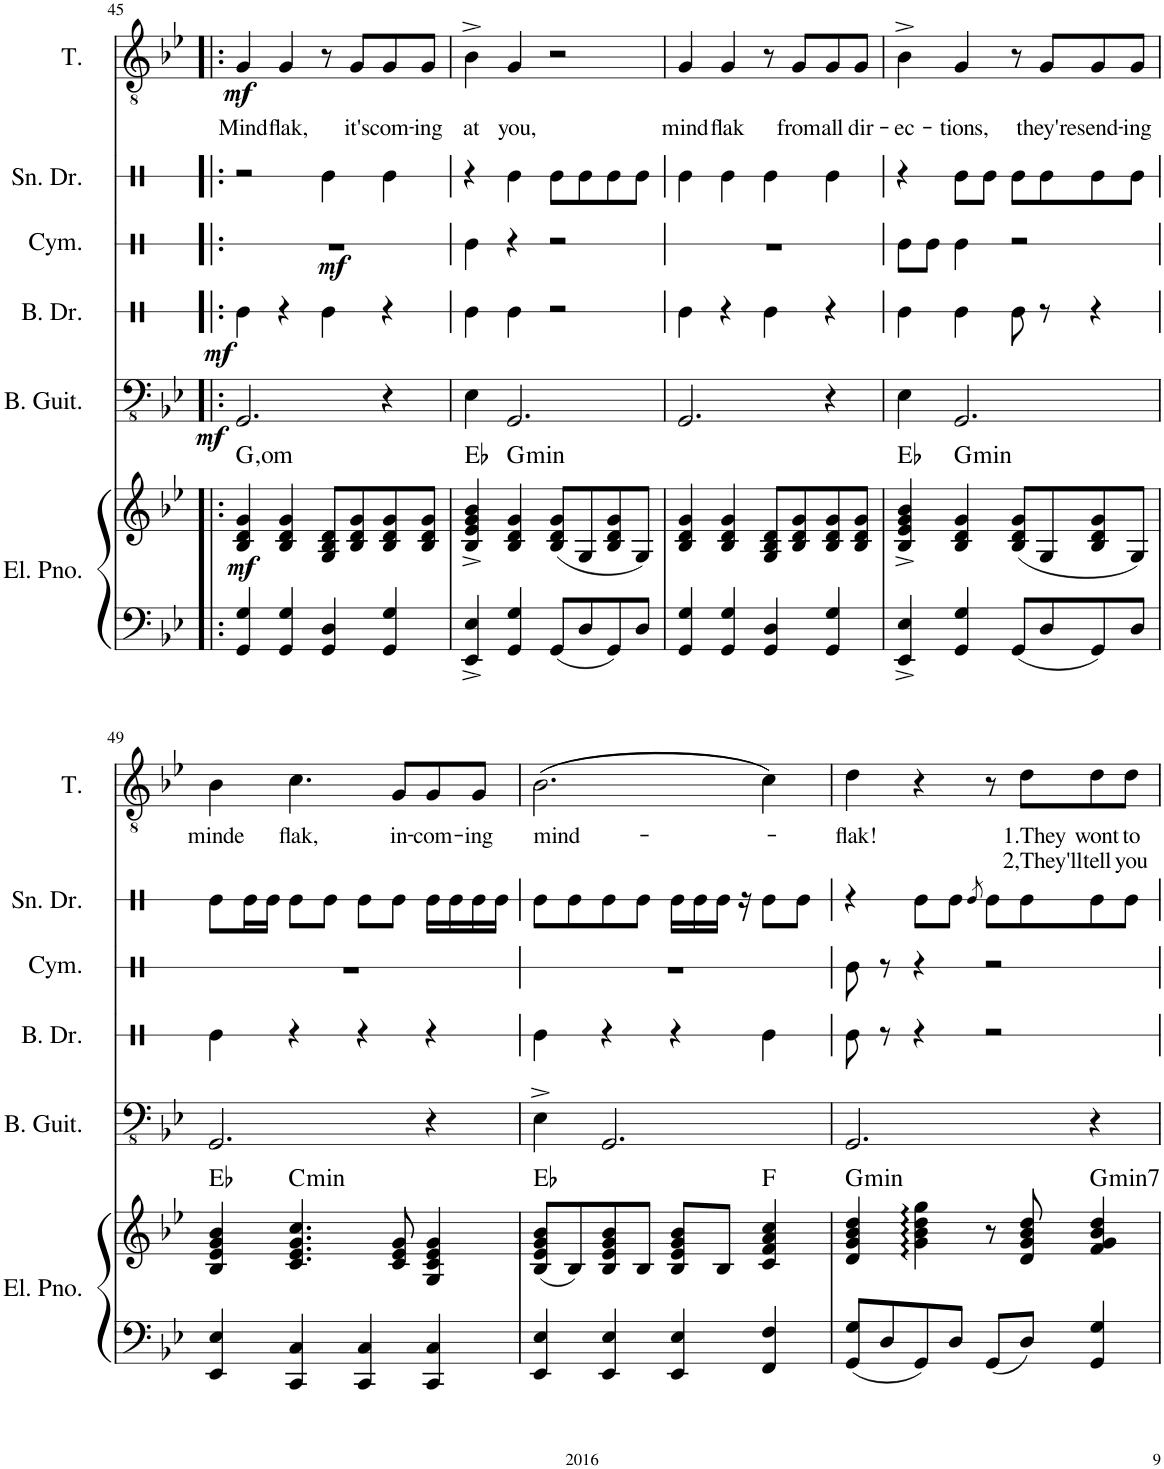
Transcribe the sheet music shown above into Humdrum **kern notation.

**kern	**kern	**dynam	**harte	**kern	**dynam	**kern	**dynam	**kern	**dynam	**kern	**kern	**text	**text	**dynam
*part6	*part6	*part6	*part6	*part5	*part5	*part4	*part4	*part3	*part3	*part2	*part1	*part1	*part1	*part1
*staff7	*staff6	*staff6/7	*	*staff5	*staff5	*staff4	*staff4	*staff3	*staff3	*staff2	*staff1	*staff1	*staff1	*staff1
*I"Electric Piano	*	*	*	*I"Bass Guitar	*	*I"Bass Drum	*	*I"Cymbal	*	*I"Snare Drum	*I"Tenor	*	*	*
*I'El. Pno.	*	*	*	*I'B. Guit.	*	*I'B. Dr.	*	*I'Cym.	*	*I'Sn. Dr.	*I'T.	*	*	*
!!LO:PB:g=z
*clefF4	*clefG2	*	*	*clefFv4	*	*clefX	*	*clefX	*	*clefX	*clefGv2	*	*	*
*k[b-e-]	*k[b-e-]	*	*	*k[b-e-]	*	*k[]	*	*k[]	*	*k[]	*k[b-e-]	*	*	*
*M4/4	*M4/4	*	*	*M4/4	*	*M4/4	*	*M4/4	*	*M4/4	*M4/4	*	*	*
=45!|:	=45!|:	=45!|:	=45!|:	=45!|:	=45!|:	=45!|:	=45!|:	=45!|:	=45!|:	=45!|:	=45!|:	=45!|:	=45!|:	=45!|:
!	!	!LO:DY:b	!	!	!LO:DY:b	!	!LO:DY:b	!	!LO:DY:b	!	!	!LO:LY:b	!	!LO:DY:b
4GG/ 4G/	4B-/ 4d/ 4g/	mf	G:maj	2.GGG/	mf	4Re\	mf	1r	mf	2r	4G/	Mind	.	mf
!	!	!	!	!	!	!	!	!	!	!	!	!LO:LY:b	!	!
4GG/ 4G/	4B-/ 4d/ 4g/	.	.	.	.	4r	.	.	.	.	4G/	flak,	.	.
4GG/ 4D/	8G/ 8B-/ 8d/L	.	.	.	.	4Re\	.	.	.	4Re\	8r	.	.	.
!	!	!	!	!	!	!	!	!	!	!	!	!LO:LY:b	!	!
.	8B-/ 8d/ 8g/	.	.	.	.	.	.	.	.	.	8G/L	it's	.	.
!	!	!	!	!	!	!	!	!	!	!	!	!LO:LY:b	!	!
4GG/ 4G/	8B-/ 8d/ 8g/	.	.	4r	.	4r	.	.	.	4Re\	8G/	com-	.	.
!	!	!	!	!	!	!	!	!	!	!	!	!LO:LY:b	!	!
.	8B-/ 8d/ 8g/J	.	.	.	.	.	.	.	.	.	8G/J	-ing	.	.
=46	=46	=46	=46	=46	=46	=46	=46	=46	=46	=46	=46	=46	=46	=46
!	!	!	!	!	!	!	!	!	!	!	!	!LO:LY:b	!	!
4EE-/^ 4E-/^	4B-/^ 4e-/^ 4g/^ 4b-/^	.	Eb:maj	4EE-\	.	4Re\	.	4Re\	.	4r	4B-^\	at	.	.
!	!	!	!LO:H:kt=min	!	!	!	!	!	!	!	!	!LO:LY:b	!	!
4GG/ 4G/	4B-/ 4d/ 4g/	.	G:min	2.GGG/	.	4Re\	.	4r	.	4Re\	4G/	you,	.	.
8GG/L	(8B-/ 8d/ 8g/L	.	.	.	.	2r	.	2r	.	8Re\L	2r	.	.	.
8D/	8G/	.	.	.	.	.	.	.	.	8Re\	.	.	.	.
8GG/	8B-/ 8d/ 8g/	.	.	.	.	.	.	.	.	8Re\	.	.	.	.
8D/J	8G/J)	.	.	.	.	.	.	.	.	8Re\J	.	.	.	.
=47	=47	=47	=47	=47	=47	=47	=47	=47	=47	=47	=47	=47	=47	=47
!	!	!	!	!	!	!	!	!	!	!	!	!LO:LY:b	!	!
4GG/ 4G/	4B-/ 4d/ 4g/	.	.	2.GGG/	.	4Re\	.	1r	.	4Re\	4G/	mind	.	.
!	!	!	!	!	!	!	!	!	!	!	!	!LO:LY:b	!	!
4GG/ 4G/	4B-/ 4d/ 4g/	.	.	.	.	4r	.	.	.	4Re\	4G/	flak	.	.
4GG/ 4D/	8G/ 8B-/ 8d/L	.	.	.	.	4Re\	.	.	.	4Re\	8r	.	.	.
!	!	!	!	!	!	!	!	!	!	!	!	!LO:LY:b	!	!
.	8B-/ 8d/ 8g/	.	.	.	.	.	.	.	.	.	8G/L	from	.	.
!	!	!	!	!	!	!	!	!	!	!	!	!LO:LY:b	!	!
4GG/ 4G/	8B-/ 8d/ 8g/	.	.	4r	.	4r	.	.	.	4Re\	8G/	all	.	.
!	!	!	!	!	!	!	!	!	!	!	!	!LO:LY:b	!	!
.	8B-/ 8d/ 8g/J	.	.	.	.	.	.	.	.	.	8G/J	dir-	.	.
=48	=48	=48	=48	=48	=48	=48	=48	=48	=48	=48	=48	=48	=48	=48
!	!	!	!	!	!	!	!	!	!	!	!	!LO:LY:b	!	!
4EE-/^ 4E-/^	4B-/^ 4e-/^ 4g/^ 4b-/^	.	Eb:maj	4EE-\	.	4Re\	.	8Re\L	.	4r	4B-^\	-ec-	.	.
.	.	.	.	.	.	.	.	8Re\J	.	.	.	.	.	.
!	!	!	!LO:H:kt=min	!	!	!	!	!	!	!	!	!LO:LY:b	!	!
4GG/ 4G/	4B-/ 4d/ 4g/	.	G:min	2.GGG/	.	4Re\	.	4Re\	.	8Re\L	4G/	-tions,	.	.
.	.	.	.	.	.	.	.	.	.	8Re\J	.	.	.	.
8GG/L	(8B-/ 8d/ 8g/L	.	.	.	.	8Re\	.	2r	.	8Re\L	8r	.	.	.
!	!	!	!	!	!	!	!	!	!	!	!	!LO:LY:b	!	!
8D/	8G/	.	.	.	.	8r	.	.	.	8Re\	8G/L	they're	.	.
!	!	!	!	!	!	!	!	!	!	!	!	!LO:LY:b	!	!
8GG/	8B-/ 8d/ 8g/	.	.	.	.	4r	.	.	.	8Re\	8G/	send-	.	.
!	!	!	!	!	!	!	!	!	!	!	!	!LO:LY:b	!	!
8D/J	8G/J)	.	.	.	.	.	.	.	.	8Re\J	8G/J	-ing	.	.
!!LO:LB:g=z
=49	=49	=49	=49	=49	=49	=49	=49	=49	=49	=49	=49	=49	=49	=49
!	!	!	!	!	!	!	!	!	!	!	!	!LO:LY:b	!	!
4EE-/ 4E-/	4B-/ 4e-/ 4g/ 4b-/	.	Eb:maj	2.GGG/	.	4Re\	.	1r	.	8Re\L	4B-\	minde	.	.
.	.	.	.	.	.	.	.	.	.	16Re\L	.	.	.	.
.	.	.	.	.	.	.	.	.	.	16Re\JJ	.	.	.	.
!	!	!	!LO:H:kt=min	!	!	!	!	!	!	!	!	!LO:LY:b	!	!
4CC/ 4C/	4.c/ 4.e-/ 4.g/ 4.cc/	.	C:min	.	.	4r	.	.	.	8Re\L	4.c\	flak,	.	.
.	.	.	.	.	.	.	.	.	.	8Re\J	.	.	.	.
4CC/ 4C/	.	.	.	.	.	4r	.	.	.	8Re\L	.	.	.	.
!	!	!	!	!	!	!	!	!	!	!	!	!LO:LY:b	!	!
.	8c/ 8e-/ 8g/	.	.	.	.	.	.	.	.	8Re\J	8G/L	in-	.	.
!	!	!	!	!	!	!	!	!	!	!	!	!LO:LY:b	!	!
4CC/ 4C/	4G/ 4c/ 4e-/ 4g/	.	.	4r	.	4r	.	.	.	16Re\LL	8G/	-com-	.	.
.	.	.	.	.	.	.	.	.	.	16Re\	.	.	.	.
!	!	!	!	!	!	!	!	!	!	!	!	!LO:LY:b	!	!
.	.	.	.	.	.	.	.	.	.	16Re\	8G/J	-ing	.	.
.	.	.	.	.	.	.	.	.	.	16Re\JJ	.	.	.	.
=50	=50	=50	=50	=50	=50	=50	=50	=50	=50	=50	=50	=50	=50	=50
!	!	!	!	!	!	!	!	!	!	!	!	!LO:LY:b	!	!
4EE-/ 4E-/	(8B-/ 8e-/ 8g/ 8b-/L	.	Eb:maj	4EE-^\	.	4Re\	.	1r	.	8Re\L	((2.B-\	mind-	.	.
.	8B-/)	.	.	.	.	.	.	.	.	8Re\	.	.	.	.
4EE-/ 4E-/	8B-/ 8e-/ 8g/ 8b-/	.	.	2.GGG/	.	4r	.	.	.	8Re\	.	.	.	.
.	8B-/J	.	.	.	.	.	.	.	.	8Re\J	.	.	.	.
4EE-/ 4E-/	8B-/ 8e-/ 8g/ 8b-/L	.	.	.	.	4r	.	.	.	16Re\LL	.	.	.	.
.	.	.	.	.	.	.	.	.	.	16Re\	.	.	.	.
.	8B-/J	.	.	.	.	.	.	.	.	16Re\JJ	.	.	.	.
.	.	.	.	.	.	.	.	.	.	16r	.	.	.	.
4FF/ 4F/	4c/ 4f/ 4a/ 4cc/	.	F:maj	.	.	4Re\	.	.	.	8Re\L	4c\))	.	.	.
.	.	.	.	.	.	.	.	.	.	8Re\J	.	.	.	.
=51	=51	=51	=51	=51	=51	=51	=51	=51	=51	=51	=51	=51	=51	=51
!	!	!	!LO:H:kt=min	!	!	!	!	!	!	!	!	!LO:LY:b	!	!
8GG/ 8G/L	4d/ 4g/ 4b-/ 4dd/	.	G:min	2.GGG/	.	8Re\	.	8Re\	.	4r	4d\	-flak!	.	.
8D/	.	.	.	.	.	8r	.	8r	.	.	.	.	.	.
8GG/	4g\ 4b-\ 4dd\ 4gg\	.	.	.	.	4r	.	4r	.	8Re\L	4r	.	.	.
8D/J	.	.	.	.	.	.	.	.	.	8Re\J	.	.	.	.
.	.	.	.	.	.	.	.	.	.	8qRe/	.	.	.	.
8GG/L	8r	.	.	.	.	2r	.	2r	.	8Re\L	8r	.	.	.
!	!	!	!	!	!	!	!	!	!	!	!	!LO:LY:b	!LO:LY:b	!
8D/J	8d/ 8g/ 8b-/ 8dd/	.	.	.	.	.	.	.	.	8Re\	8d\L	1.They	2,They'll	.
!	!	!	!LO:H:kt=min7	!	!	!	!	!	!	!	!	!LO:LY:b	!LO:LY:b	!
4GG/ 4G/	4f/ 4g/ 4b-/ 4dd/	.	G:min7	4r	.	.	.	.	.	8Re\	8d\	wont	tell	.
!	!	!	!	!	!	!	!	!	!	!	!	!LO:LY:b	!LO:LY:b	!
.	.	.	.	.	.	.	.	.	.	8Re\J	8d\J	to	you	.
=	=	=	=	=	=	=	=	=	=	=	=	=	=	=
*-	*-	*-	*-	*-	*-	*-	*-	*-	*-	*-	*-	*-	*-	*-
